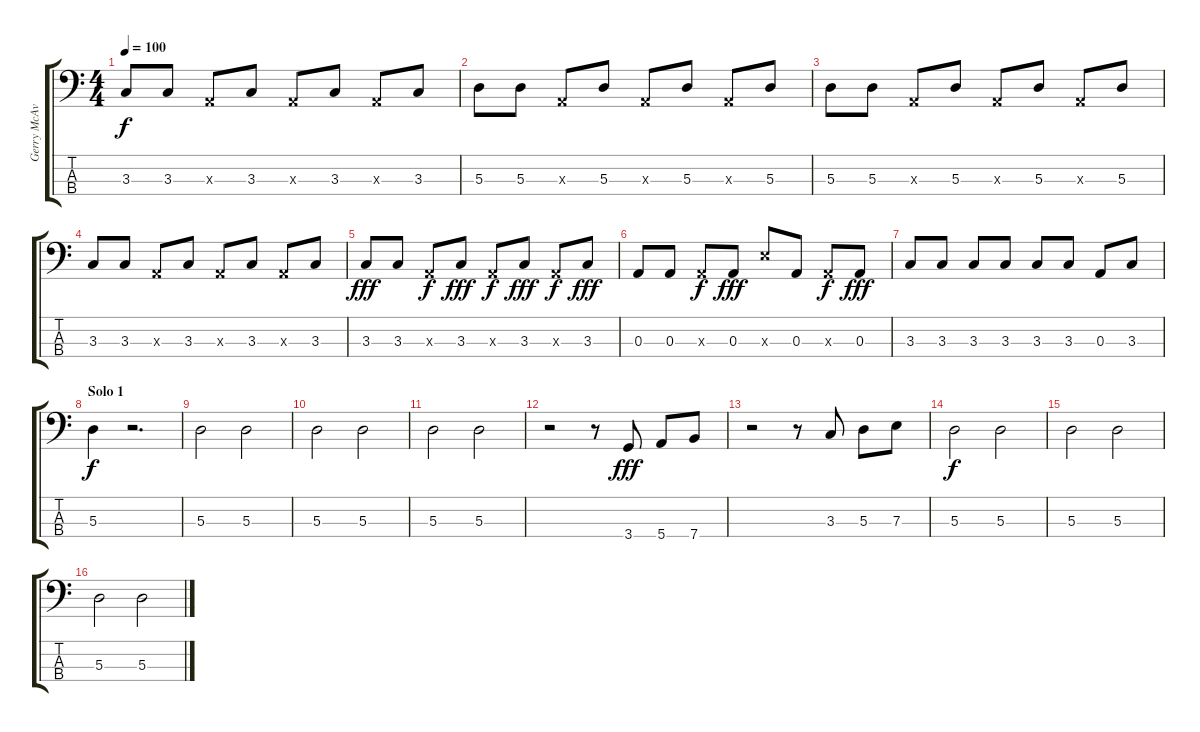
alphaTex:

\track ("Gerry McAvoy" "Gerry McAv") {instrument electricbassfinger}
\staff {score tabs}
\tuning (G2 D2 A1 E1) {hide}
\ts (4 4)
\tempo 100
\clef f4
\ks c
3.3.8{dy f} 3.3.8 0.3{x}.8 3.3.8 0.3{x}.8 3.3.8 0.3{x}.8 3.3.8 |
5.3.8 5.3.8 0.3{x}.8 5.3.8 0.3{x}.8 5.3.8 0.3{x}.8 5.3.8 |
5.3.8 5.3.8 0.3{x}.8 5.3.8 0.3{x}.8 5.3.8 0.3{x}.8 5.3.8 |
3.3.8 3.3.8 0.3{x}.8 3.3.8 0.3{x}.8 3.3.8 0.3{x}.8 3.3.8 |
3.3.8{dy fff} 3.3.8 0.3{x}.8{dy f} 3.3.8{dy fff} 0.3{x}.8{dy f} 3.3.8{dy fff} 0.3{x}.8{dy f} 3.3.8{dy fff} |
0.3.8 0.3.8 0.3{x}.8{dy f} 0.3.8{dy fff} 7.3{x}.8 0.3.8 0.3{x}.8{dy f} 0.3.8{dy fff} |
3.3.8 3.3.8 3.3.8 3.3.8 3.3.8 3.3.8 0.3.8 3.3.8 |
\section ("" "Solo 1")
5.3.4{dy f} r.2{d} |
5.3.2 5.3.2 |
5.3.2 5.3.2 |
5.3.2 5.3.2 |
r.2 r.8 3.4.8{dy fff} 5.4.8 7.4.8 |
r.2 r.8 3.3.8 5.3.8 7.3.8 |
5.3.2{dy f} 5.3.2 |
5.3.2 5.3.2 |
5.3.2 5.3.2
